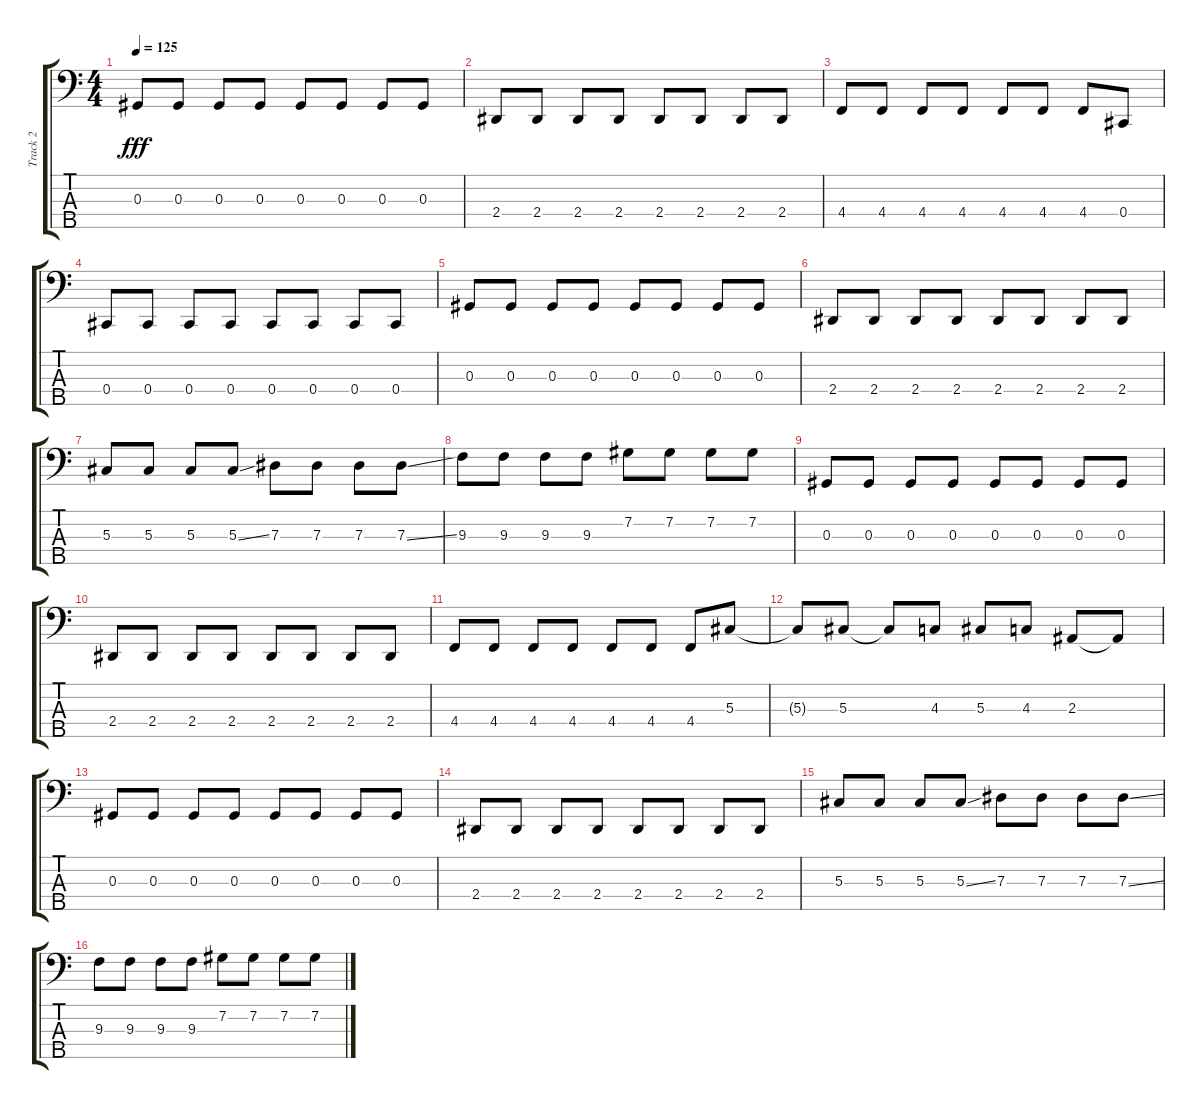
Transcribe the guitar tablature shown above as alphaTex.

\track ("Track 2" "Track 2") {instrument electricbasspick}
\staff {score tabs}
\tuning (Gb2 Db2 Ab1 Db1 Bb0) {hide}
\ts (4 4)
\tempo 125
\clef f4
\ks c
0.3.8{dy fff} 0.3.8 0.3.8 0.3.8 0.3.8 0.3.8 0.3.8 0.3.8 |
2.4.8 2.4.8 2.4.8 2.4.8 2.4.8 2.4.8 2.4.8 2.4.8 |
4.4.8 4.4.8 4.4.8 4.4.8 4.4.8 4.4.8 4.4.8 0.4.8 |
0.4.8 0.4.8 0.4.8 0.4.8 0.4.8 0.4.8 0.4.8 0.4.8 |
0.3.8 0.3.8 0.3.8 0.3.8 0.3.8 0.3.8 0.3.8 0.3.8 |
2.4.8 2.4.8 2.4.8 2.4.8 2.4.8 2.4.8 2.4.8 2.4.8 |
5.3.8 5.3.8 5.3.8 5.3{ss}.8 7.3.8 7.3.8 7.3.8 7.3{ss}.8 |
9.3.8 9.3.8 9.3.8 9.3.8 7.2.8 7.2.8 7.2.8 7.2.8 |
0.3.8 0.3.8 0.3.8 0.3.8 0.3.8 0.3.8 0.3.8 0.3.8 |
2.4.8 2.4.8 2.4.8 2.4.8 2.4.8 2.4.8 2.4.8 2.4.8 |
4.4.8 4.4.8 4.4.8 4.4.8 4.4.8 4.4.8 4.4.8 5.3.8 |
5.3{t}.8 5.3.8 5.3{t}.8 4.3.8 5.3.8 4.3.8 2.3.8 2.3{t}.8 |
0.3.8 0.3.8 0.3.8 0.3.8 0.3.8 0.3.8 0.3.8 0.3.8 |
2.4.8 2.4.8 2.4.8 2.4.8 2.4.8 2.4.8 2.4.8 2.4.8 |
5.3.8 5.3.8 5.3.8 5.3{ss}.8 7.3.8 7.3.8 7.3.8 7.3{ss}.8 |
9.3.8 9.3.8 9.3.8 9.3.8 7.2.8 7.2.8 7.2.8 7.2.8
